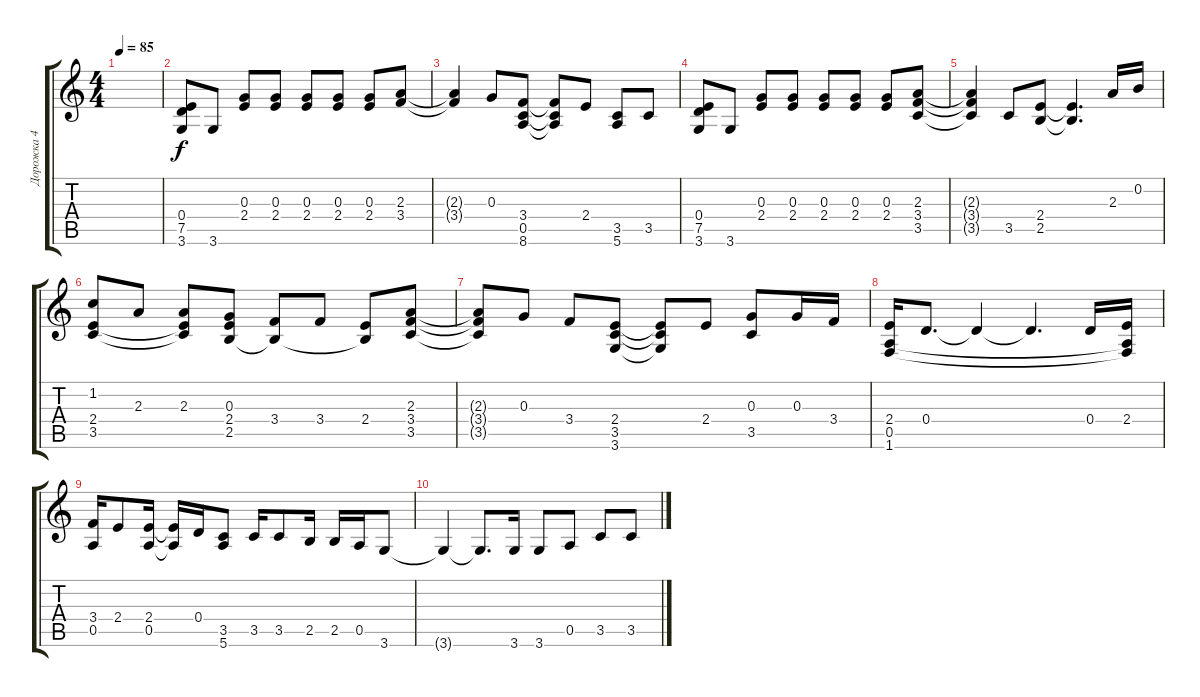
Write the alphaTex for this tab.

\track ("Дорожка 4" "Дорожка 4") {instrument acousticguitarsteel}
\staff {score tabs}
\tuning (E4 B3 G3 D3 A2 E2) {hide}
\ts (4 4)
\tempo 85
\clef g2
\ks c
|
(0.4 7.5 3.6).8 3.6.8 (0.3 2.4).8 (0.3 2.4).8 (0.3 2.4).8 (0.3 2.4).8 (0.3 2.4).8 (2.3 3.4).8 |
(2.3{t} 3.4{t}).4 0.3.8 (3.4 0.5 8.6).8 (3.4{t} 0.5{t} 8.6{t}).8 2.4.8 (3.5 5.6).8 3.5.8 |
(0.4 7.5 3.6).8 3.6.8 (0.3 2.4).8 (0.3 2.4).8 (0.3 2.4).8 (0.3 2.4).8 (0.3 2.4).8 (2.3 3.4 3.5).8 |
(2.3{t} 3.4{t} 3.5{t}).4 3.5.8 (2.4 2.5).8 (2.4{t} 2.5{t}).4{d} 2.3.16 0.2.16 |
(1.2 2.4 3.5).8 2.3.8 (2.3 2.4{t} 3.5{t}).8 (0.3 2.4 2.5).8 (3.4 2.5{t}).8 3.4.8 (2.4 2.5{t}).8 (2.3 3.4 3.5).8 |
(2.3{t} 3.4{t} 3.5{t}).8 0.3.8 3.4.8 (2.4 3.5 3.6).8 (2.4{t} 3.5{t} 3.6{t}).8 2.4.8 (0.3 3.5).8 0.3.16 3.4.16 |
(2.4 0.5 1.6).16 0.4.8{d} 0.4{t}.4 0.4{t}.4{d} 0.4.16 (2.4 0.5{t} 1.6{t}).16 |
(3.4 0.5).16 2.4.8 (2.4 0.5).16 (2.4{t} 0.5{t}).16 0.4.16 (3.5 5.6).8 3.5.16 3.5.8 2.5.16 2.5.16 0.5.16 3.6.8 |
3.6{t}.4 3.6{t}.8{d} 3.6.16 3.6.8 0.5.8 3.5.8 3.5.8
